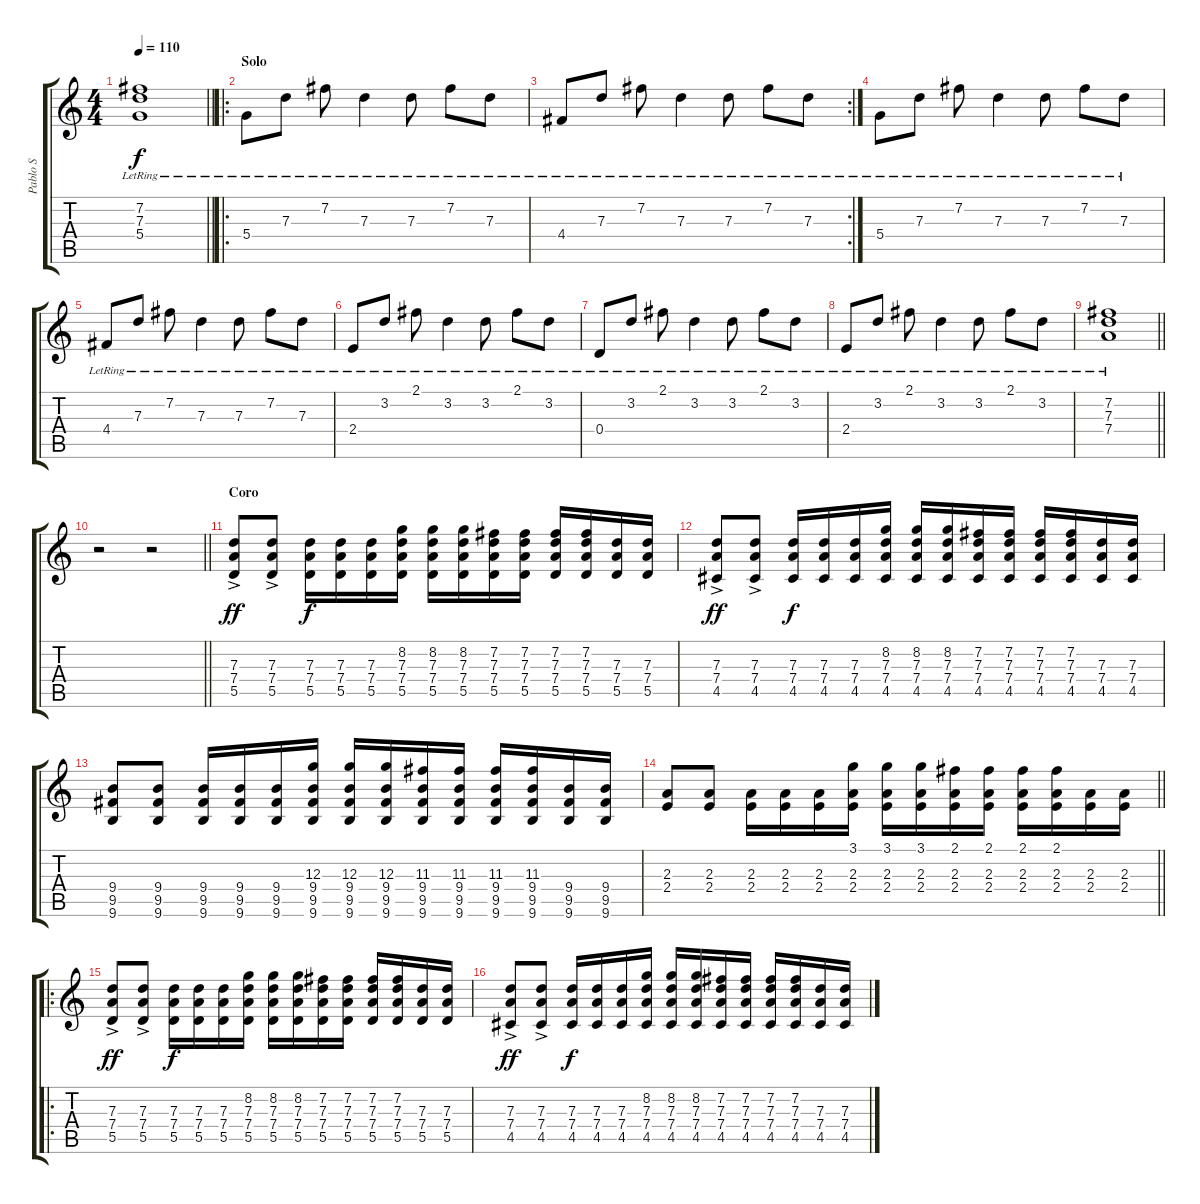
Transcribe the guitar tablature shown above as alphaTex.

\track ("Pablo S" "Pablo S") {instrument distortionguitar}
\staff {score tabs}
\tuning (E4 B3 G3 D3 A2 D2) {hide}
\ts (4 4)
\tempo 110
\clef g2
\barLineRight lightlight
\ks c
(7.2 7.3 5.4{lr}).1{dy f} |
\ro
\section ("" "Solo")
5.4{lr}.8{instrument electricguitarjazz} 7.3{lr}.8 7.2{lr}.8 7.3{lr}.4 7.3{lr}.8 7.2{lr}.8 7.3{lr}.8 |
\rc 2
4.4{lr}.8 7.3{lr}.8 7.2{lr}.8 7.3{lr}.4 7.3{lr}.8 7.2{lr}.8 7.3{lr}.8 |
5.4{lr}.8 7.3{lr}.8 7.2{lr}.8 7.3{lr}.4 7.3{lr}.8 7.2{lr}.8 7.3{lr}.8 |
4.4{lr}.8 7.3{lr}.8 7.2{lr}.8 7.3{lr}.4 7.3{lr}.8 7.2{lr}.8 7.3{lr}.8 |
2.4{lr}.8 3.2{lr}.8 2.1{lr}.8 3.2{lr}.4 3.2{lr}.8 2.1{lr}.8 3.2{lr}.8 |
0.4{lr}.8 3.2{lr}.8 2.1{lr}.8 3.2{lr}.4 3.2{lr}.8 2.1{lr}.8 3.2{lr}.8 |
2.4{lr}.8 3.2{lr}.8 2.1{lr}.8 3.2{lr}.4 3.2{lr}.8 2.1{lr}.8 3.2{lr}.8 |
\barLineRight lightlight
(7.2{lr} 7.3{lr} 7.4{lr}).1 |
\barLineRight lightlight
r.2 r.2 |
\section ("" "Coro")
(7.3{ac} 7.4{ac} 5.5{ac}).8{dy ff instrument distortionguitar} (7.3{ac} 7.4{ac} 5.5{ac}).8 (7.3 7.4 5.5).16{dy f} (7.3 7.4 5.5).16 (7.3 7.4 5.5).16 (8.2 7.3 7.4 5.5).16 (8.2 7.3 7.4 5.5).16 (8.2 7.3 7.4 5.5).16 (7.2 7.3 7.4 5.5).16 (7.2 7.3 7.4 5.5).16 (7.2 7.3 7.4 5.5).16 (7.2 7.3 7.4 5.5).16 (7.3 7.4 5.5).16 (7.3 7.4 5.5).16 |
(7.3{ac} 7.4{ac} 4.5{ac}).8{dy ff} (7.3{ac} 7.4{ac} 4.5{ac}).8 (7.3 7.4 4.5).16{dy f} (7.3 7.4 4.5).16 (7.3 7.4 4.5).16 (8.2 7.3 7.4 4.5).16 (8.2 7.3 7.4 4.5).16 (8.2 7.3 7.4 4.5).16 (7.2 7.3 7.4 4.5).16 (7.2 7.3 7.4 4.5).16 (7.2 7.3 7.4 4.5).16 (7.2 7.3 7.4 4.5).16 (7.3 7.4 4.5).16 (7.3 7.4 4.5).16 |
(9.4 9.5 9.6).8 (9.4 9.5 9.6).8 (9.4 9.5 9.6).16 (9.4 9.5 9.6).16 (9.4 9.5 9.6).16 (12.3 9.4 9.5 9.6).16 (12.3 9.4 9.5 9.6).16 (12.3 9.4 9.5 9.6).16 (11.3 9.4 9.5 9.6).16 (11.3 9.4 9.5 9.6).16 (11.3 9.4 9.5 9.6).16 (11.3 9.4 9.5 9.6).16 (9.4 9.5 9.6).16 (9.4 9.5 9.6).16 |
\barLineRight lightlight
(2.3 2.4).8 (2.3 2.4).8 (2.3 2.4).16 (2.3 2.4).16 (2.3 2.4).16 (3.1 2.3 2.4).16 (3.1 2.3 2.4).16 (3.1 2.3 2.4).16 (2.1 2.3 2.4).16 (2.1 2.3 2.4).16 (2.1 2.3 2.4).16 (2.1 2.3 2.4).16 (2.3 2.4).16 (2.3 2.4).16 |
\ro
(7.3{ac} 7.4{ac} 5.5{ac}).8{dy ff instrument distortionguitar} (7.3{ac} 7.4{ac} 5.5{ac}).8 (7.3 7.4 5.5).16{dy f} (7.3 7.4 5.5).16 (7.3 7.4 5.5).16 (8.2 7.3 7.4 5.5).16 (8.2 7.3 7.4 5.5).16 (8.2 7.3 7.4 5.5).16 (7.2 7.3 7.4 5.5).16 (7.2 7.3 7.4 5.5).16 (7.2 7.3 7.4 5.5).16 (7.2 7.3 7.4 5.5).16 (7.3 7.4 5.5).16 (7.3 7.4 5.5).16 |
(7.3{ac} 7.4{ac} 4.5{ac}).8{dy ff} (7.3{ac} 7.4{ac} 4.5{ac}).8 (7.3 7.4 4.5).16{dy f} (7.3 7.4 4.5).16 (7.3 7.4 4.5).16 (8.2 7.3 7.4 4.5).16 (8.2 7.3 7.4 4.5).16 (8.2 7.3 7.4 4.5).16 (7.2 7.3 7.4 4.5).16 (7.2 7.3 7.4 4.5).16 (7.2 7.3 7.4 4.5).16 (7.2 7.3 7.4 4.5).16 (7.3 7.4 4.5).16 (7.3 7.4 4.5).16
